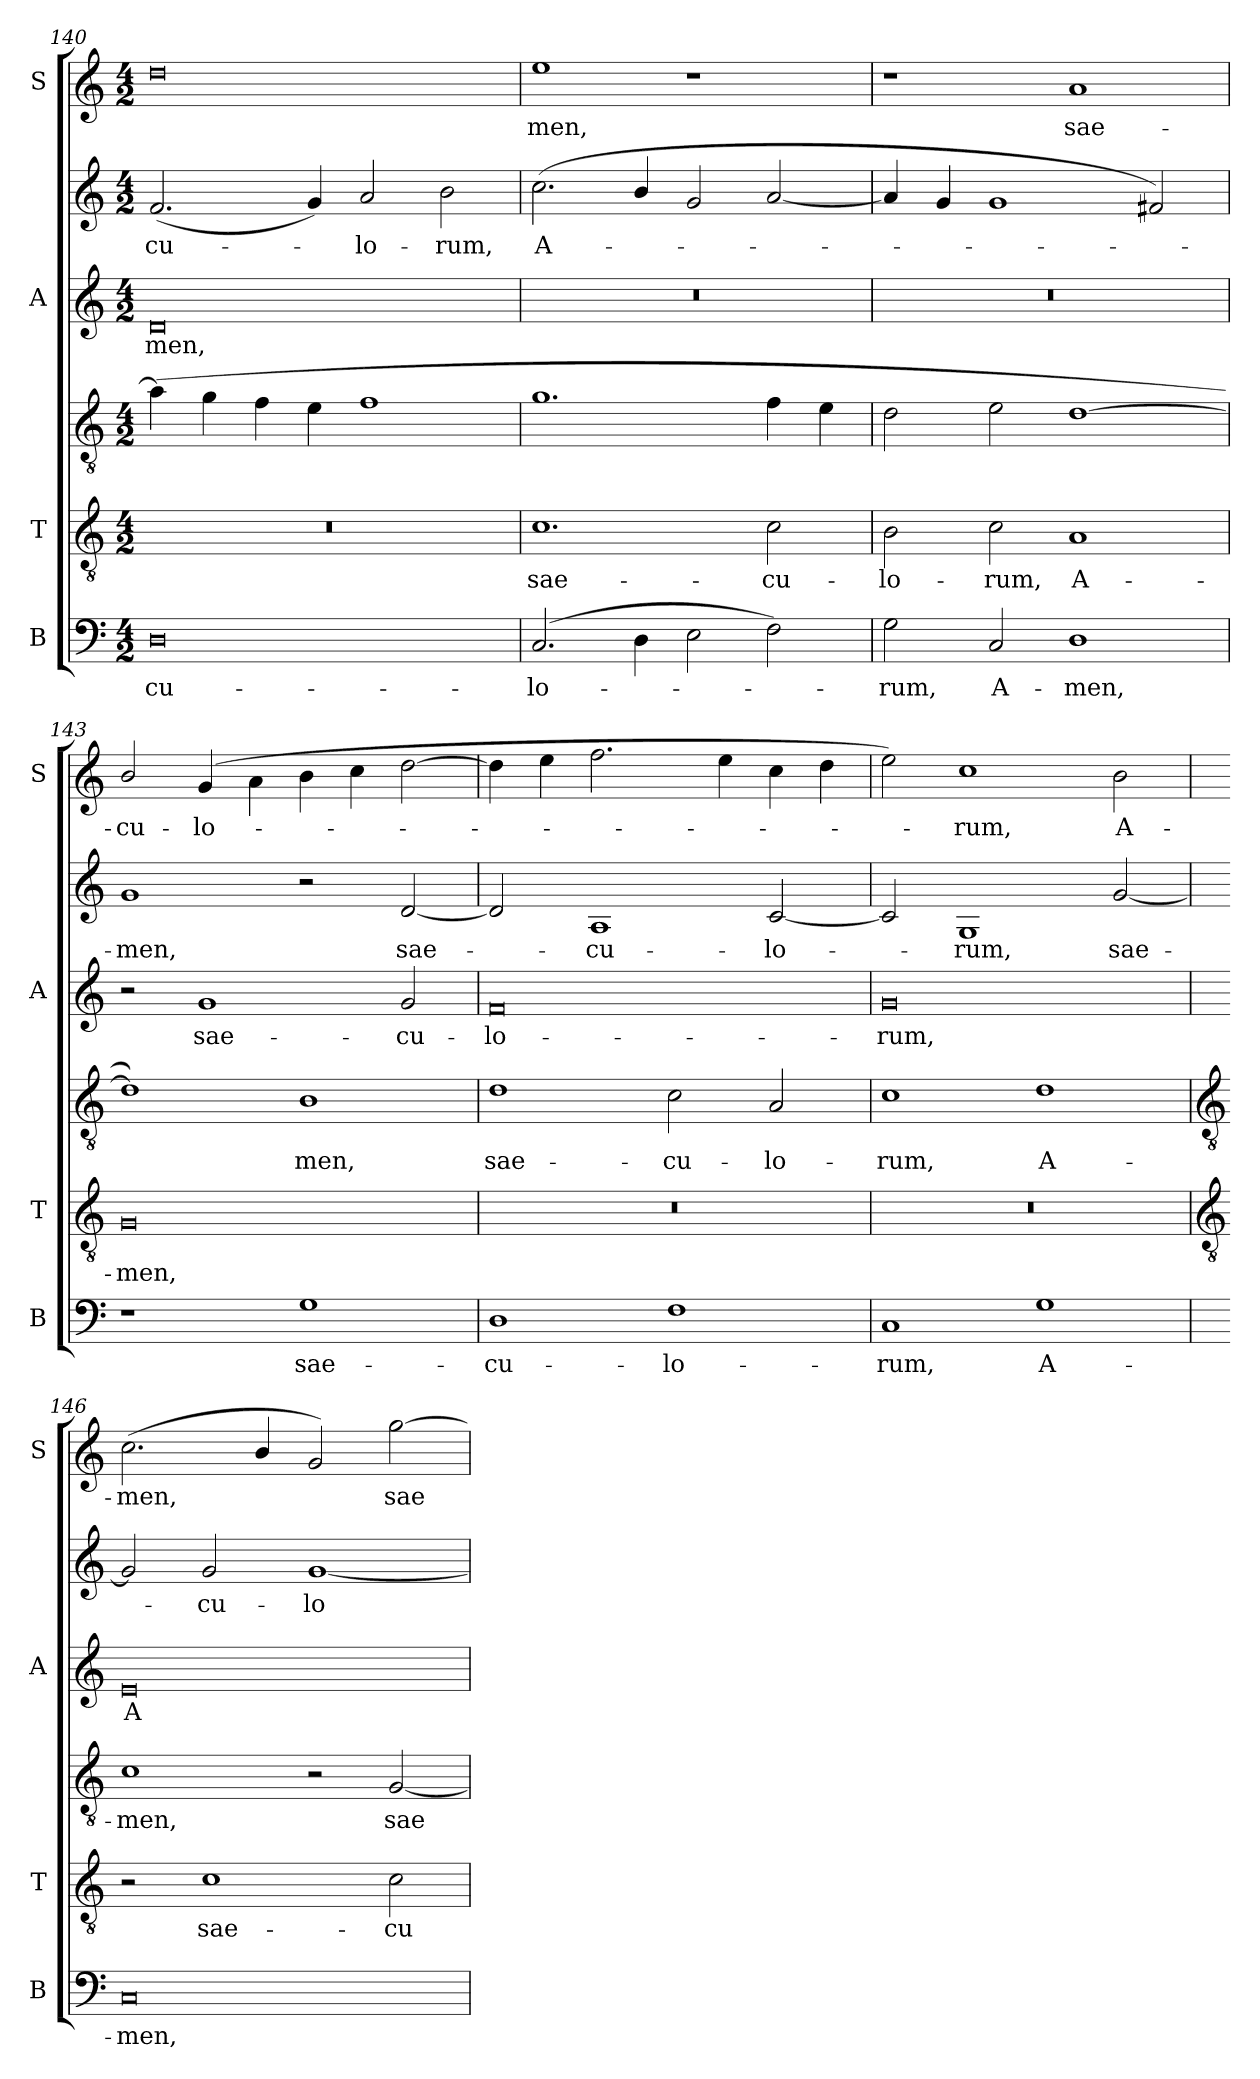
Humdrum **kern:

**kern	**text	**kern	**text	**kern	**text	**kern	**text	**kern	**text	**kern	**text
*part4	*part4	*part3	*part3	*part3	*part3	*part2	*part2	*part2	*part2	*part1	*part1
*staff6	*staff6	*staff5	*staff5	*staff4	*staff4	*staff3	*staff3	*staff2	*staff2	*staff1	*staff1
*I"B	*	*I"T	*	*	*	*I"A	*	*	*	*I"S	*
*I'B	*	*I'T	*	*	*	*I'A	*	*	*	*I'S	*
!!LO:LB:g=z
*clefF4	*	*clefGv2	*	*clefGv2	*	*clefG2	*	*clefG2	*	*clefG2	*
*k[]	*	*k[]	*	*k[]	*	*k[]	*	*k[]	*	*k[]	*
*C:	*	*C:	*	*C:	*	*C:	*	*C:	*	*C:	*
*M4/2	*	*M4/2	*	*M4/2	*	*M4/2	*	*M4/2	*	*M4/2	*
=140	=140	=140	=140	=140	=140	=140	=140	=140	=140	=140	=140
!	!LO:LY:b	!	!	!	!	!	!LO:LY:b	!	!LO:LY:b	!	!
0D	-cu-	0r	.	(>4a]	.	0d	men,	(<2.f	-cu-	0dd	.
.	.	.	.	4g	.	.	.	.	.	.	.
.	.	.	.	4f	.	.	.	.	.	.	.
.	.	.	.	4e	.	.	.	4g)	.	.	.
!	!	!	!	!	!	!	!	!	!LO:LY:b	!	!
.	.	.	.	1f	.	.	.	2a	lo-	.	.
!	!	!	!	!	!	!	!	!	!LO:LY:b	!	!
.	.	.	.	.	.	.	.	2b	-rum,	.	.
=141	=141	=141	=141	=141	=141	=141	=141	=141	=141	=141	=141
!	!LO:LY:b	!	!LO:LY:b	!	!	!	!	!	!LO:LY:b	!	!LO:LY:b
(>2.C	-lo-	1.c	sae-	1.g	.	0r	.	(<2.cc	A-	1ee	men,
4D	.	.	.	.	.	.	.	4b/	.	.	.
2E	.	.	.	.	.	.	.	2g	.	1r	.
!	!	!	!LO:LY:b	!	!	!	!	!	!	!	!
2F)	.	2c	-cu-	4f	.	.	.	[2a	.	.	.
.	.	.	.	4e	.	.	.	.	.	.	.
=142	=142	=142	=142	=142	=142	=142	=142	=142	=142	=142	=142
!	!LO:LY:b	!	!LO:LY:b	!	!	!	!	!	!	!	!
2G	rum,	2B	-lo-	2d	.	0r	.	4a]	.	1r	.
.	.	.	.	.	.	.	.	4g	.	.	.
!	!LO:LY:b	!	!LO:LY:b	!	!	!	!	!	!	!	!
2C	A-	2c	-rum,	2e	.	.	.	1g	.	.	.
!	!LO:LY:b	!	!LO:LY:b	!	!	!	!	!	!	!	!LO:LY:b
1D	-men,	1A	A-	[1d	.	.	.	.	.	1a	sae-
.	.	.	.	.	.	.	.	2f#)	.	.	.
=143	=143	=143	=143	=143	=143	=143	=143	=143	=143	=143	=143
!	!	!	!LO:LY:b	!	!	!	!	!	!LO:LY:b	!	!LO:LY:b
1r	.	0G	men,	1d])	.	2r	.	1g	men,	2b/	-cu-
!	!	!	!	!	!	!	!LO:LY:b	!	!	!	!LO:LY:b
.	.	.	.	.	.	1g	sae-	.	.	(>4g	-lo-
.	.	.	.	.	.	.	.	.	.	4a\	.
!	!LO:LY:b	!	!	!	!LO:LY:b	!	!	!	!	!	!
1G	sae-	.	.	1B	-men,	.	.	2r	.	4b	.
.	.	.	.	.	.	.	.	.	.	4cc	.
!	!	!	!	!	!	!	!LO:LY:b	!	!LO:LY:b	!	!
.	.	.	.	.	.	2g	-cu-	[2d	sae-	[2dd	.
=144	=144	=144	=144	=144	=144	=144	=144	=144	=144	=144	=144
!	!LO:LY:b	!	!	!	!LO:LY:b	!	!LO:LY:b	!	!	!	!
1D	-cu-	0r	.	1d	sae-	0f	lo-	2d]	.	4dd]	.
.	.	.	.	.	.	.	.	.	.	4ee	.
!	!	!	!	!	!	!	!	!	!LO:LY:b	!	!
.	.	.	.	.	.	.	.	1A	-cu-	2.ff	.
!	!LO:LY:b	!	!	!	!LO:LY:b	!	!	!	!	!	!
1F	-lo-	.	.	2c	-cu-	.	.	.	.	.	.
.	.	.	.	.	.	.	.	.	.	4ee	.
!	!	!	!	!	!LO:LY:b	!	!	!	!LO:LY:b	!	!
.	.	.	.	2A	-lo-	.	.	[2c	-lo-	4cc	.
.	.	.	.	.	.	.	.	.	.	4dd	.
=145	=145	=145	=145	=145	=145	=145	=145	=145	=145	=145	=145
!	!LO:LY:b	!	!	!	!LO:LY:b	!	!LO:LY:b	!	!	!	!
1C	-rum,	0r	.	1c	-rum,	0g	rum,	2c]	.	2ee)	.
!	!	!	!	!	!	!	!	!	!LO:LY:b	!	!LO:LY:b
.	.	.	.	.	.	.	.	1G	-rum,	1cc	rum,
!	!LO:LY:b	!	!	!	!LO:LY:b	!	!	!	!	!	!
1G	A-	.	.	1d	A-	.	.	.	.	.	.
!	!	!	!	!	!	!	!	!	!LO:LY:b	!	!LO:LY:b
.	.	.	.	.	.	.	.	[2g	sae-	2b	A-
!!LO:LB:g=z
=146	=146	=146	=146	=146	=146	=146	=146	=146	=146	=146	=146
*	*	*clefGv2	*	*clefGv2	*	*	*	*	*	*	*
!	!LO:LY:b	!	!	!	!LO:LY:b	!	!LO:LY:b	!	!	!	!LO:LY:b
0C	-men,	2r	.	1c	-men,	0e	A-	2g]	.	(<2.cc	-men,
!	!	!	!LO:LY:b	!	!	!	!	!	!LO:LY:b	!	!
.	.	1c	sae-	.	.	.	.	2g	cu-	.	.
.	.	.	.	.	.	.	.	.	.	4b/	.
!	!	!	!	!	!	!	!	!	!LO:LY:b	!	!
.	.	.	.	2r	.	.	.	[1g	-lo-	2g)	.
!	!	!	!LO:LY:b	!	!LO:LY:b	!	!	!	!	!	!LO:LY:b
.	.	2c	-cu-	[2G	sae-	.	.	.	.	[2gg	sae-
=	=	=	=	=	=	=	=	=	=	=	=
*-	*-	*-	*-	*-	*-	*-	*-	*-	*-	*-	*-
